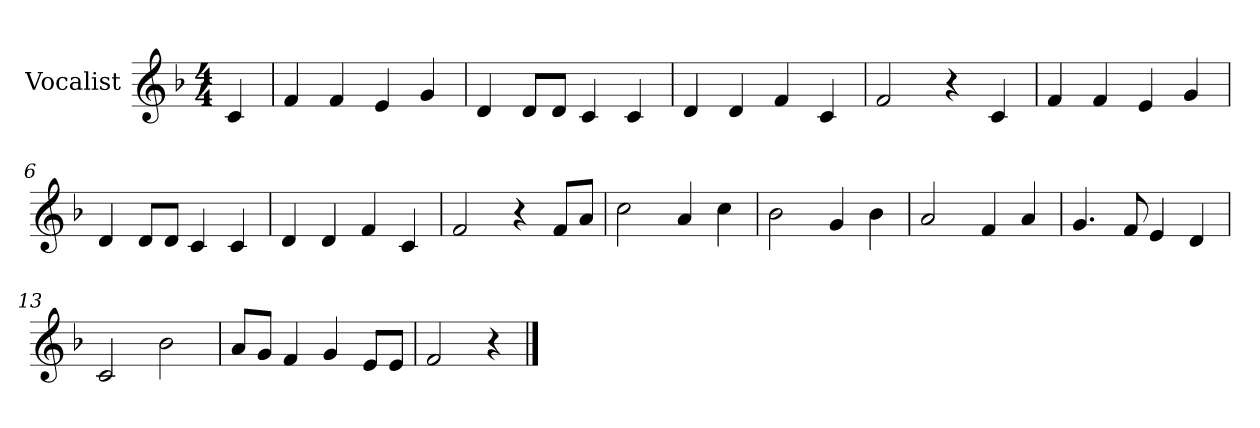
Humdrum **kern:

**kern
*part1
*staff1
*I"Vocalist
*k[b-]
*F:
*M4/4
=
4c
=1
4f
4f
4e
4g
=2
4d
8dL
8dJ
4c
4c
=3
4d
4d
4f
4c
=4
2f
4r
4c
=5
4f
4f
4e
4g
=6
4d
8dL
8dJ
4c
4c
=7
4d
4d
4f
4c
=8
2f
4r
8fL
8aJ
=9
2cc
4a
4cc
=10
2b-
4g
4b-
=11
2a
4f
4a
=12
4.g
8f
4e
4d
=13
2c
2b-
=14
8aL
8gJ
4f
4g
8eL
8eJ
=15
2f
4r
==
*-
